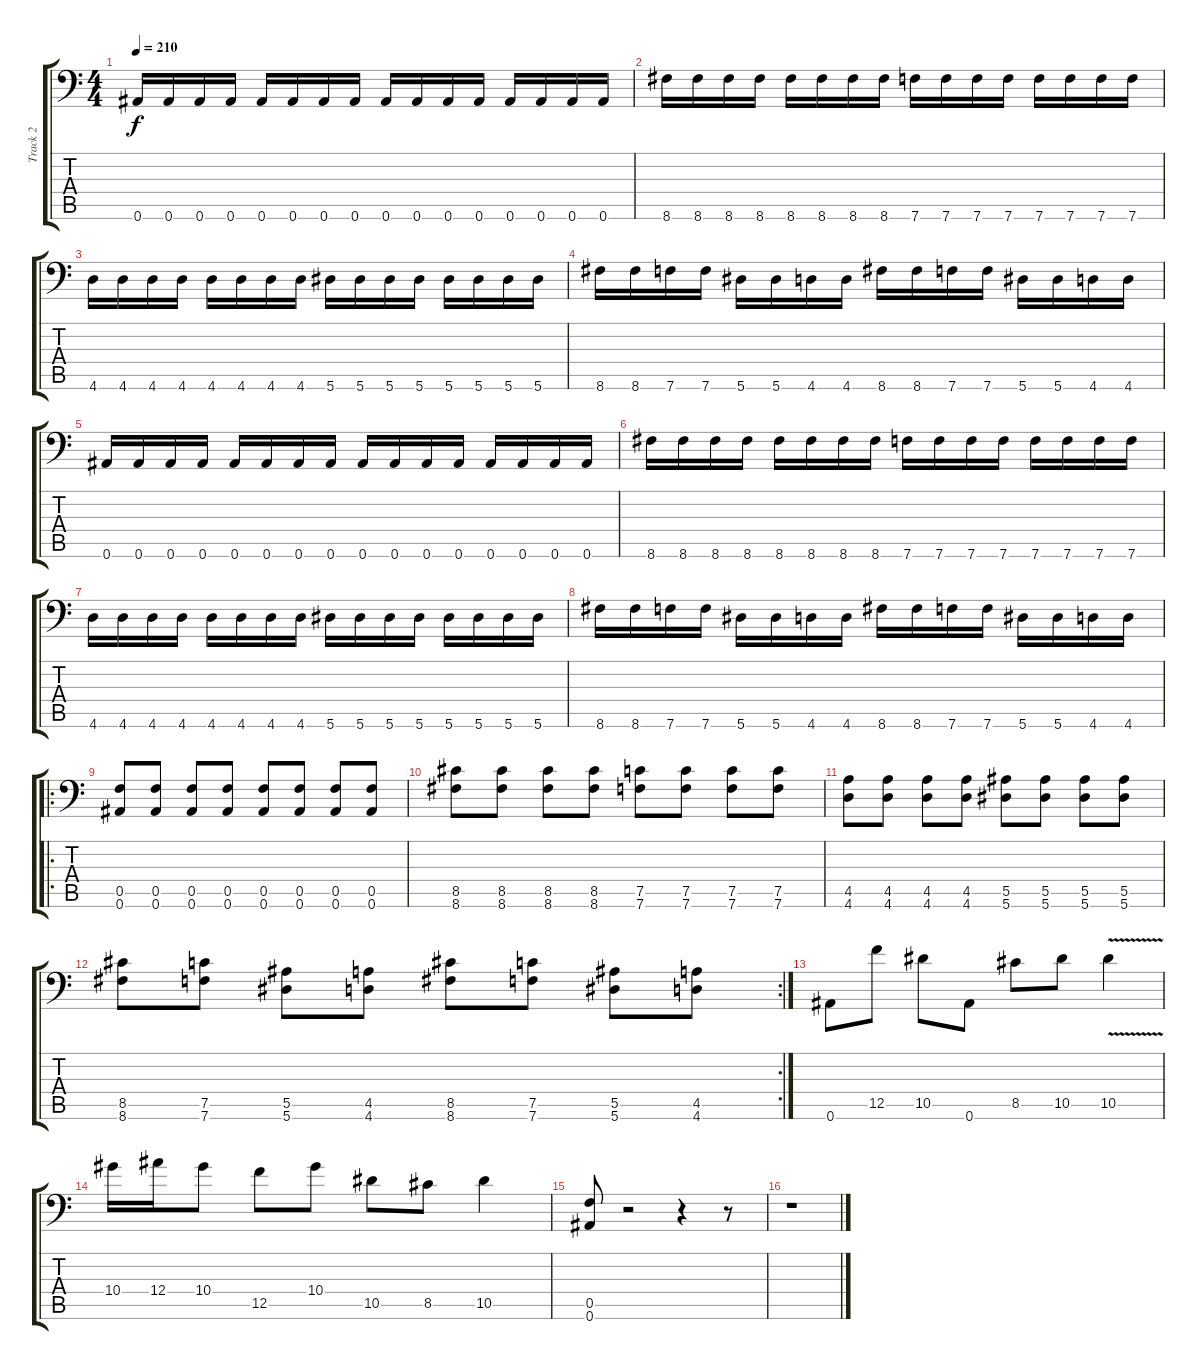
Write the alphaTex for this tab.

\track ("Track 2" "Track 2") {instrument distortionguitar}
\staff {score tabs}
\tuning (C4 G3 Eb3 Bb2 F2 Bb1) {hide}
\ts (4 4)
\tempo 210
\clef f4
\ks c
0.6.16{dy f} 0.6.16 0.6.16 0.6.16 0.6.16 0.6.16 0.6.16 0.6.16 0.6.16 0.6.16 0.6.16 0.6.16 0.6.16 0.6.16 0.6.16 0.6.16 |
8.6.16 8.6.16 8.6.16 8.6.16 8.6.16 8.6.16 8.6.16 8.6.16 7.6.16 7.6.16 7.6.16 7.6.16 7.6.16 7.6.16 7.6.16 7.6.16 |
4.6.16 4.6.16 4.6.16 4.6.16 4.6.16 4.6.16 4.6.16 4.6.16 5.6.16 5.6.16 5.6.16 5.6.16 5.6.16 5.6.16 5.6.16 5.6.16 |
8.6.16 8.6.16 7.6.16 7.6.16 5.6.16 5.6.16 4.6.16 4.6.16 8.6.16 8.6.16 7.6.16 7.6.16 5.6.16 5.6.16 4.6.16 4.6.16 |
0.6.16 0.6.16 0.6.16 0.6.16 0.6.16 0.6.16 0.6.16 0.6.16 0.6.16 0.6.16 0.6.16 0.6.16 0.6.16 0.6.16 0.6.16 0.6.16 |
8.6.16 8.6.16 8.6.16 8.6.16 8.6.16 8.6.16 8.6.16 8.6.16 7.6.16 7.6.16 7.6.16 7.6.16 7.6.16 7.6.16 7.6.16 7.6.16 |
4.6.16 4.6.16 4.6.16 4.6.16 4.6.16 4.6.16 4.6.16 4.6.16 5.6.16 5.6.16 5.6.16 5.6.16 5.6.16 5.6.16 5.6.16 5.6.16 |
8.6.16 8.6.16 7.6.16 7.6.16 5.6.16 5.6.16 4.6.16 4.6.16 8.6.16 8.6.16 7.6.16 7.6.16 5.6.16 5.6.16 4.6.16 4.6.16 |
\ro
(0.5 0.6).8 (0.5 0.6).8 (0.5 0.6).8 (0.5 0.6).8 (0.5 0.6).8 (0.5 0.6).8 (0.5 0.6).8 (0.5 0.6).8 |
(8.5 8.6).8 (8.5 8.6).8 (8.5 8.6).8 (8.5 8.6).8 (7.5 7.6).8 (7.5 7.6).8 (7.5 7.6).8 (7.5 7.6).8 |
(4.5 4.6).8 (4.5 4.6).8 (4.5 4.6).8 (4.5 4.6).8 (5.5 5.6).8 (5.5 5.6).8 (5.5 5.6).8 (5.5 5.6).8 |
\rc 2
(8.5 8.6).8 (7.5 7.6).8 (5.5 5.6).8 (4.5 4.6).8 (8.5 8.6).8 (7.5 7.6).8 (5.5 5.6).8 (4.5 4.6).8 |
0.6.8 12.5.8 10.5.8 0.6.8 8.5.8 10.5.8 10.5{v}.4 |
10.4.16 12.4.16 10.4.8 12.5.8 10.4.8 10.5.8 8.5.8 10.5.4 |
(0.5 0.6).8 r.2 r.4 r.8 |
r.1
